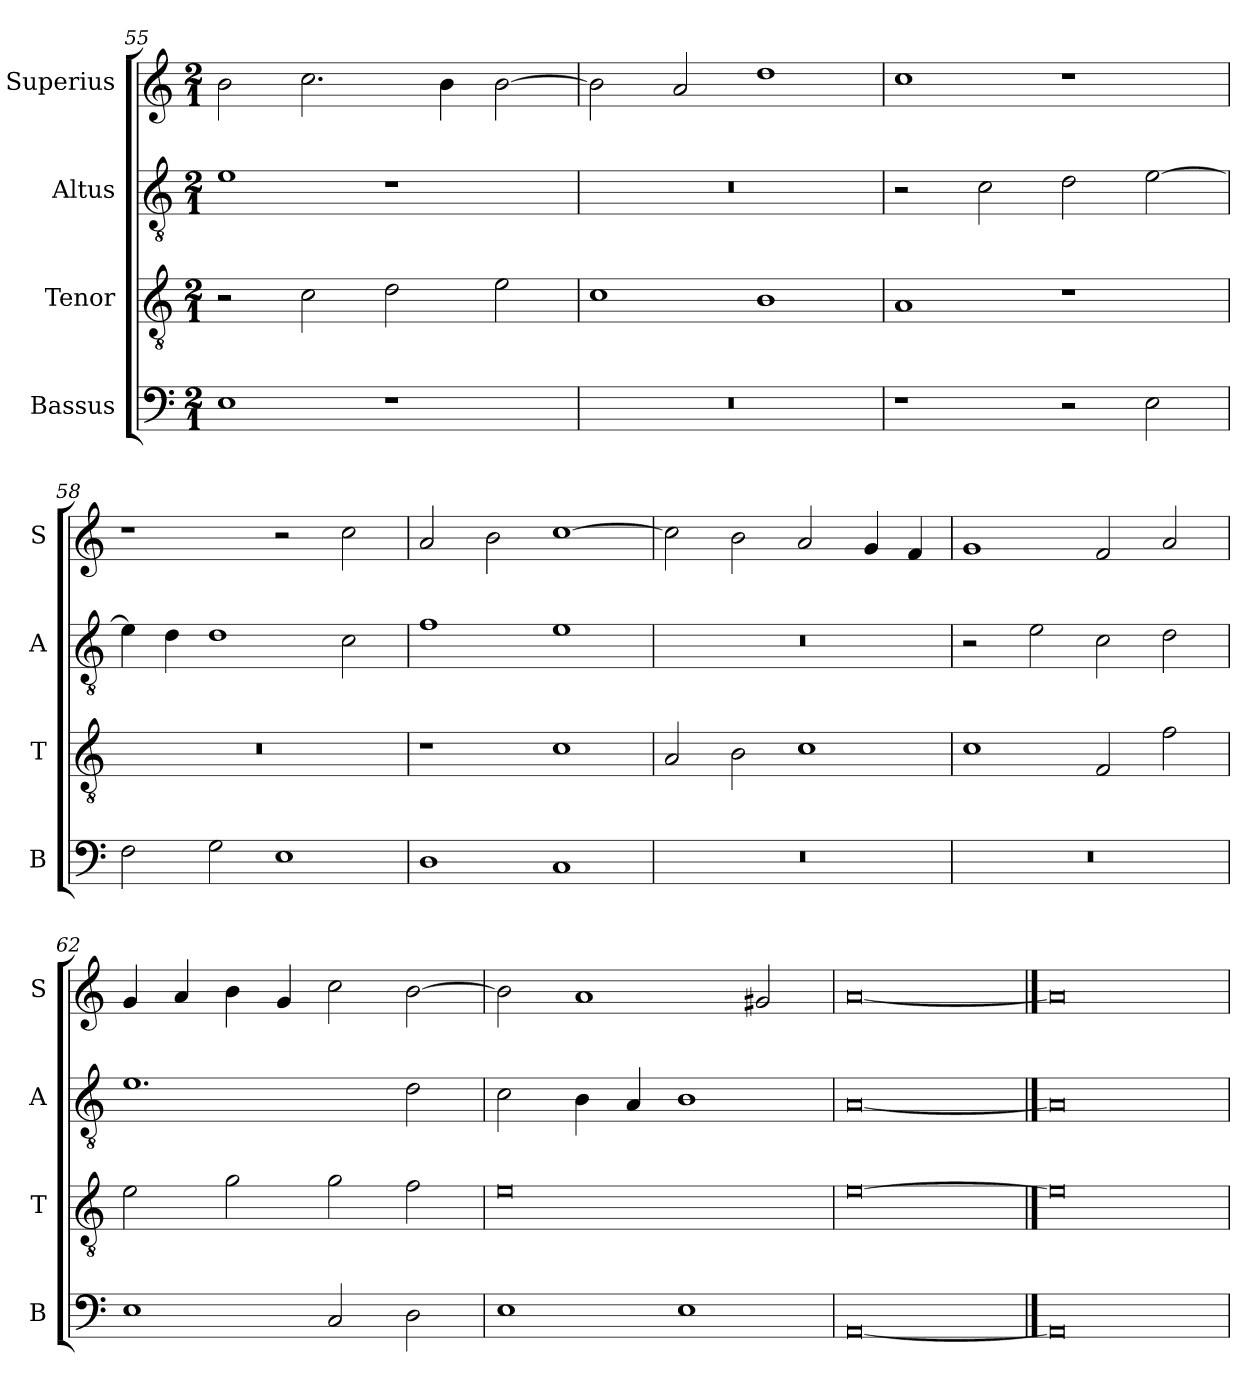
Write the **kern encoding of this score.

**kern	**kern	**kern	**kern
*part4	*part3	*part2	*part1
*staff4	*staff3	*staff2	*staff1
*I"Bassus	*I"Tenor	*I"Altus	*I"Superius
*I'B	*I'T	*I'A	*I'S
*clefF4	*clefGv2	*clefGv2	*clefG2
*k[]	*k[]	*k[]	*k[]
*C:	*C:	*C:	*C:
*M2/1	*M2/1	*M2/1	*M2/1
=55	=55	=55	=55
1E	2r	1e	2b
.	2c	.	2.cc
1r	2d	1r	.
.	.	.	4b
.	2e	.	[2b
=56	=56	=56	=56
0r	1c	0r	2b]
.	.	.	2a
.	1B	.	1dd
=57	=57	=57	=57
1r	1A	2r	1cc
.	.	2c	.
2r	1r	2d	1r
2E	.	[2e	.
=58	=58	=58	=58
2F	0r	4e]	1r
.	.	4d	.
2G	.	1d	.
1E	.	.	2r
.	.	2c	2cc
=59	=59	=59	=59
1D	1r	1f	2a
.	.	.	2b
1C	1c	1e	[1cc
=60	=60	=60	=60
0r	2A	0r	2cc]
.	2B	.	2b
.	1c	.	2a
.	.	.	4g
.	.	.	4f
=61	=61	=61	=61
0r	1c	2r	1g
.	.	2e	.
.	2F	2c	2f
.	2f	2d	2a
=62	=62	=62	=62
1E	2e	1.e	4g
.	.	.	4a
.	2g	.	4b
.	.	.	4g
2C	2g	.	2cc
2D	2f	2d	[2b
=63	=63	=63	=63
1E	0e	2c	2b]
.	.	4B	1a
.	.	4A	.
1E	.	1B	.
.	.	.	2g#X
=64	=64	=64	=64
[0AA	[0e	[0A	[0a
==65	==65	==65	==65
0AA]	0e]	0A]	0a]
=	=	=	=
*-	*-	*-	*-
